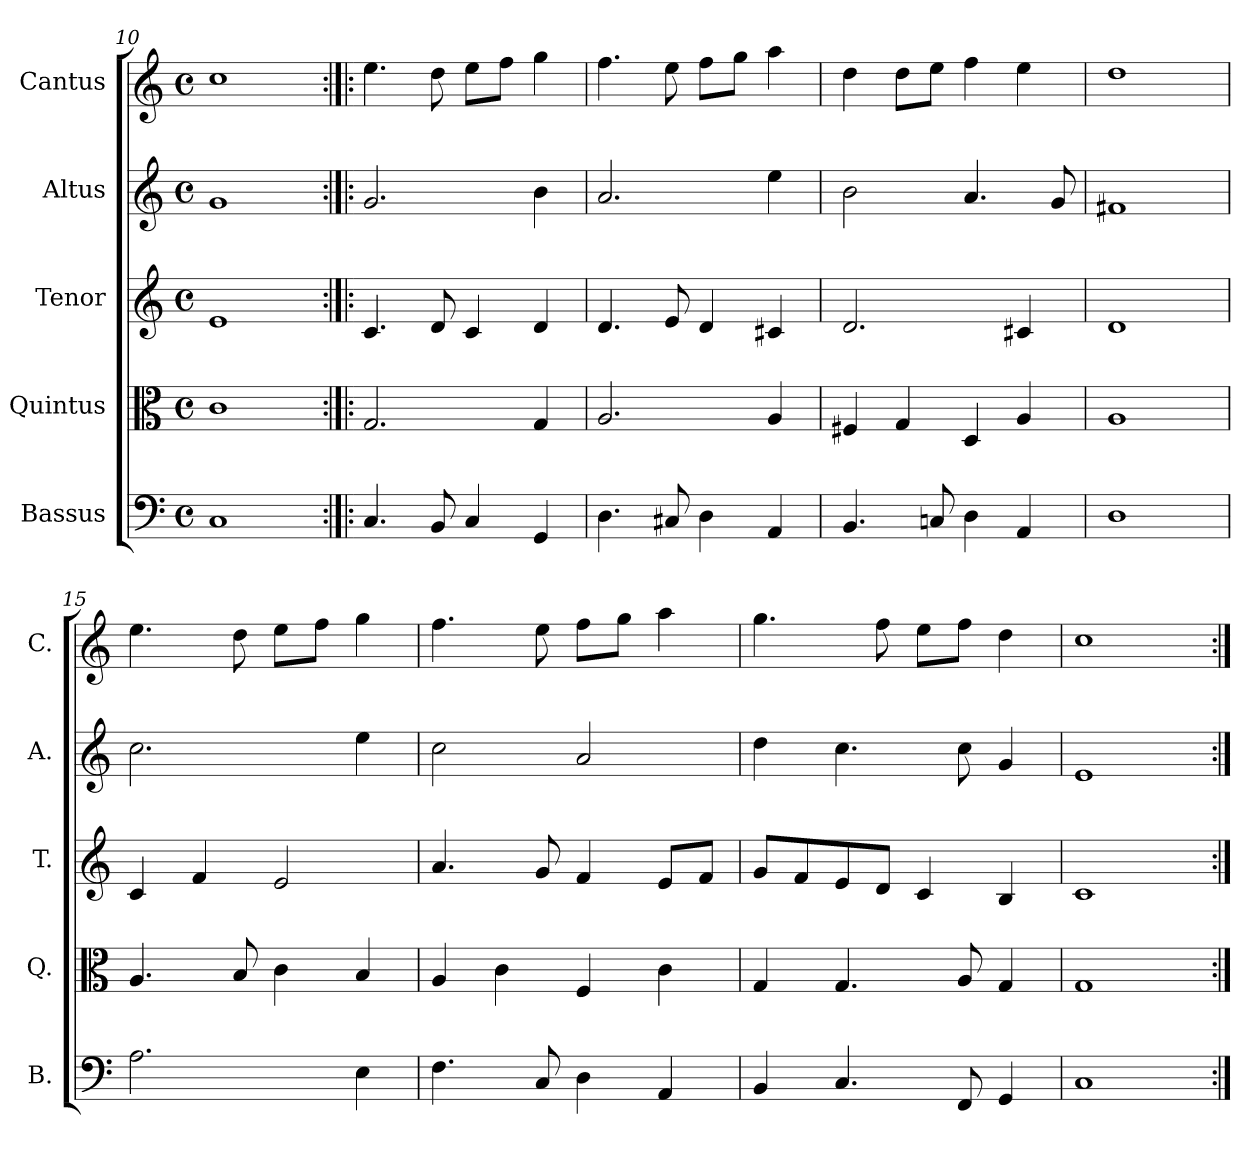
**kern	**kern	**kern	**kern	**kern
*part5	*part4	*part3	*part2	*part1
*staff5	*staff4	*staff3	*staff2	*staff1
*I"Bassus	*I"Quintus	*I"Tenor	*I"Altus	*I"Cantus
*I'B.	*I'Q.	*I'T.	*I'A.	*I'C.
*clefF4	*clefC3	*clefG2	*clefG2	*clefG2
*k[]	*k[]	*k[]	*k[]	*k[]
*M4/4	*M4/4	*M4/4	*M4/4	*M4/4
*met(c)	*met(c)	*met(c)	*met(c)	*met(c)
=10	=10	=10	=10	=10
1C	1c	1e	1g	1cc
=11:|!|:	=11:|!|:	=11:|!|:	=11:|!|:	=11:|!|:
4.C/	2.G/	4.c/	2.g/	4.ee\
8BB/	.	8d/	.	8dd\
4C/	.	4c/	.	8ee\L
.	.	.	.	8ff\J
4GG/	4G/	4d/	4b\	4gg\
=12	=12	=12	=12	=12
4.D\	2.A/	4.d/	2.a/	4.ff\
8C#X/	.	8e/	.	8ee\
4D\	.	4d/	.	8ff\L
.	.	.	.	8gg\J
4AA/	4A/	4c#X/	4ee\	4aa\
=13	=13	=13	=13	=13
4.BB/	4F#X/	2.d/	2b\	4dd\
.	4G/	.	.	8dd\L
8Cn/	.	.	.	8ee\J
4D\	4D/	.	4.a/	4ff\
4AA/	4A/	4c#X/	.	4ee\
.	.	.	8g/	.
=14	=14	=14	=14	=14
1D	1A	1d	1f#X	1dd
=15	=15	=15	=15	=15
2.A\	4.A/	4c/	2.cc\	4.ee\
.	.	4f/	.	.
.	8B/	.	.	8dd\
.	4c\	2e/	.	8ee\L
.	.	.	.	8ff\J
4E\	4B/	.	4ee\	4gg\
=16	=16	=16	=16	=16
4.F\	4A/	4.a/	2cc\	4.ff\
.	4c\	.	.	.
8C/	.	8g/	.	8ee\
4D\	4F/	4f/	2a/	8ff\L
.	.	.	.	8gg\J
4AA/	4c\	8e/L	.	4aa\
.	.	8f/J	.	.
=17	=17	=17	=17	=17
4BB/	4G/	8g/L	4dd\	4.gg\
.	.	8f/	.	.
4.C/	4.G/	8e/	4.cc\	.
.	.	8d/J	.	8ff\
.	.	4c/	.	8ee\L
8FF/	8A/	.	8cc\	8ff\J
4GG/	4G/	4B/	4g/	4dd\
=18	=18	=18	=18	=18
1C	1G	1c	1e	1cc
=:|!	=:|!	=:|!	=:|!	=:|!
*-	*-	*-	*-	*-
